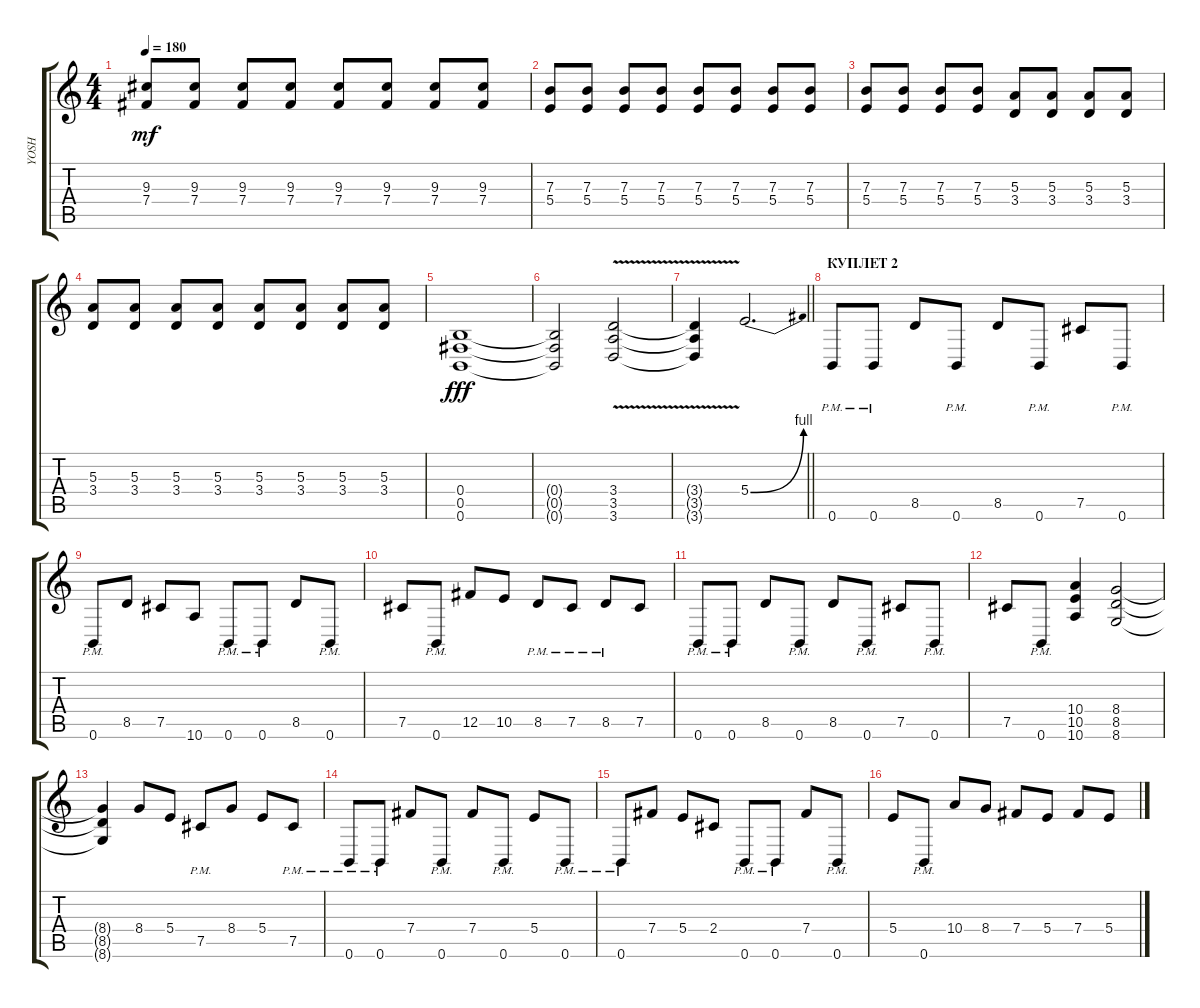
\track ("YOSH" "YOSH") {instrument overdrivenguitar}
\staff {score tabs}
\tuning (Db4 Ab3 E3 B2 Gb2 B1) {hide}
\ts (4 4)
\tempo 180
\clef g2
\ks c
(9.3 7.4).8{dy mf} (9.3 7.4).8 (9.3 7.4).8 (9.3 7.4).8 (9.3 7.4).8 (9.3 7.4).8 (9.3 7.4).8 (9.3 7.4).8 |
(7.3 5.4).8 (7.3 5.4).8 (7.3 5.4).8 (7.3 5.4).8 (7.3 5.4).8 (7.3 5.4).8 (7.3 5.4).8 (7.3 5.4).8 |
(7.3 5.4).8 (7.3 5.4).8 (7.3 5.4).8 (7.3 5.4).8 (5.3 3.4).8 (5.3 3.4).8 (5.3 3.4).8 (5.3 3.4).8 |
(5.3 3.4).8 (5.3 3.4).8 (5.3 3.4).8 (5.3 3.4).8 (5.3 3.4).8 (5.3 3.4).8 (5.3 3.4).8 (5.3 3.4).8 |
(0.4 0.5 0.6).1{dy fff} |
(0.4{t} 0.5{t} 0.6{t}).2 (3.4 3.5{v} 3.6).2 |
\barLineRight lightlight
(3.4{t} 3.5{t} 3.6{t}).4 5.4{be (bend 0 0 60 4)}.2{d} |
\section ("" "КУПЛЕТ 2")
0.6{pm}.8 0.6{pm}.8 8.5.8 0.6{pm}.8 8.5.8 0.6{pm}.8 7.5.8 0.6{pm}.8 |
0.6{pm}.8 8.5.8 7.5.8 10.6.8 0.6{pm}.8 0.6{pm}.8 8.5.8 0.6{pm}.8 |
7.5.8 0.6{pm}.8 12.5.8 10.5.8 8.5{pm}.8 7.5{pm}.8 8.5{pm}.8 7.5.8 |
0.6{pm}.8 0.6{pm}.8 8.5.8 0.6{pm}.8 8.5.8 0.6{pm}.8 7.5.8 0.6{pm}.8 |
7.5.8 0.6{pm}.8 (10.4 10.5 10.6).4 (8.4 8.5 8.6).2 |
(8.4{t} 8.5{t} 8.6{t}).4 8.4.8 5.4.8 7.5{pm}.8 8.4.8 5.4.8 7.5{pm}.8 |
0.6{pm}.8 0.6{pm}.8 7.4.8 0.6{pm}.8 7.4.8 0.6{pm}.8 5.4.8 0.6{pm}.8 |
0.6{pm}.8 7.4.8 5.4.8 2.4.8 0.6{pm}.8 0.6{pm}.8 7.4.8 0.6{pm}.8 |
5.4.8 0.6{pm}.8 10.4.8 8.4.8 7.4.8 5.4.8 7.4.8 5.4.8
